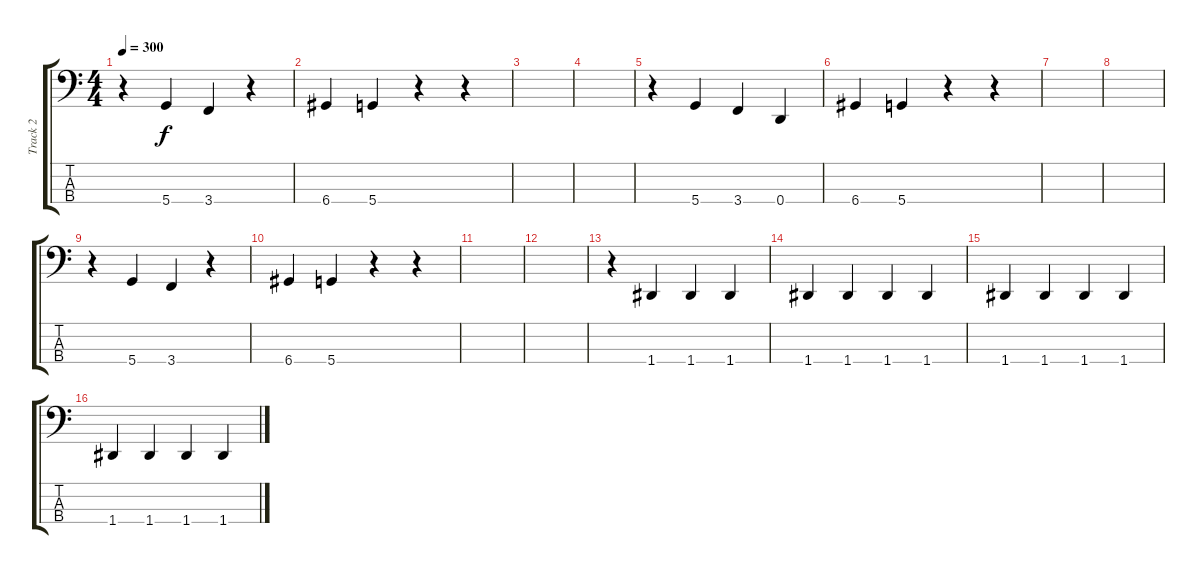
\track ("Track 2" "Track 2") {instrument electricbassfinger}
\staff {score tabs}
\tuning (G2 D2 A1 D1) {hide}
\ts (4 4)
\tempo 300
\clef f4
\ks c
r.4{dy f} 5.4.4 3.4.4 r.4 |
6.4.4 5.4.4 r.4 r.4 |
|
|
r.4 5.4.4 3.4.4 0.4.4 |
6.4.4 5.4.4 r.4 r.4 |
|
|
r.4 5.4.4 3.4.4 r.4 |
6.4.4 5.4.4 r.4 r.4 |
|
|
r.4 1.4.4 1.4.4 1.4.4 |
1.4.4 1.4.4 1.4.4 1.4.4 |
1.4.4 1.4.4 1.4.4 1.4.4 |
1.4.4 1.4.4 1.4.4 1.4.4
